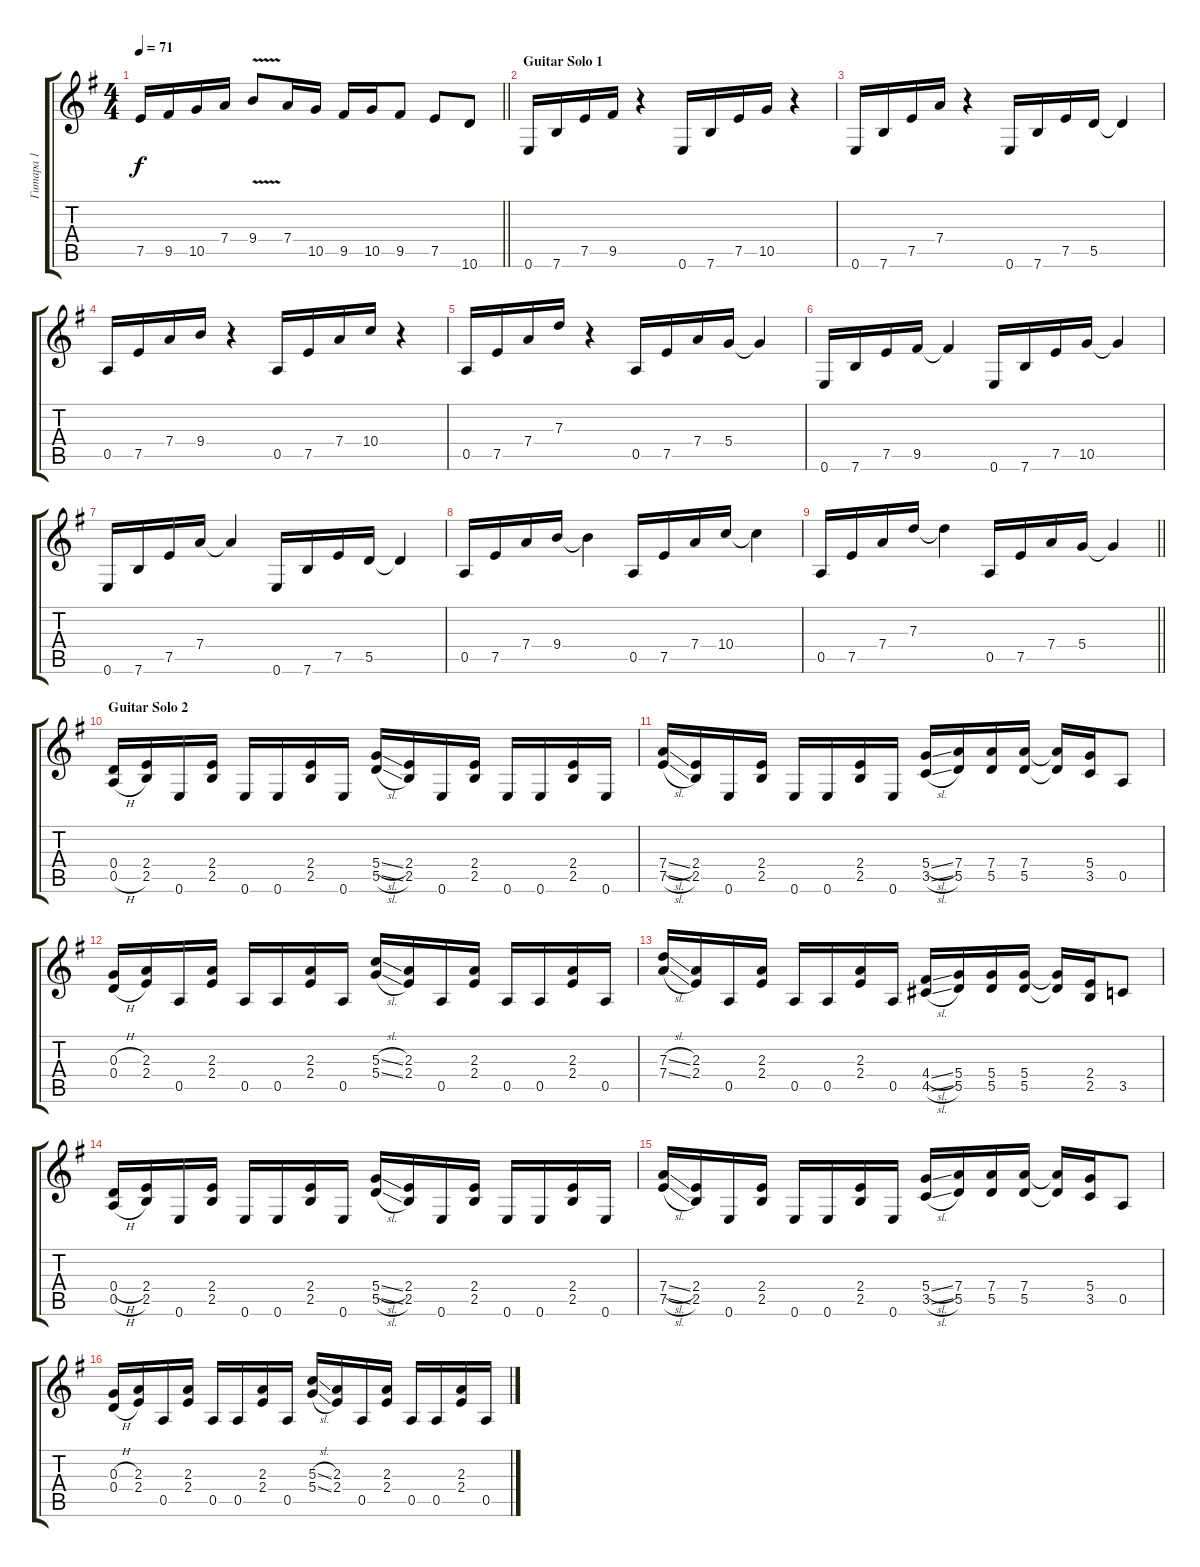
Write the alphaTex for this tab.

\track ("Гитара 1" "Гитара 1") {instrument distortionguitar}
\staff {score tabs}
\tuning (E4 B3 G3 D3 A2 E2) {hide}
\ts (4 4)
\tempo 71
\clef g2
\barLineRight lightlight
\ks eminor
7.5.16{dy f} 9.5.16 10.5.16 7.4.16 9.4{v}.8 7.4.16 10.5.16 9.5.16 10.5.16 9.5.8 7.5.8 10.6.8 |
\section ("" "Guitar Solo 1")
0.6.16 7.6.16 7.5.16 9.5.16 r.4 0.6.16 7.6.16 7.5.16 10.5.16 r.4 |
0.6.16 7.6.16 7.5.16 7.4.16 r.4 0.6.16 7.6.16 7.5.16 5.5.16 5.5{t}.4 |
0.5.16 7.5.16 7.4.16 9.4.16 r.4 0.5.16 7.5.16 7.4.16 10.4.16 r.4 |
0.5.16 7.5.16 7.4.16 7.3.16 r.4 0.5.16 7.5.16 7.4.16 5.4.16 5.4{t}.4 |
0.6.16 7.6.16 7.5.16 9.5.16 9.5{t}.4 0.6.16 7.6.16 7.5.16 10.5.16 10.5{t}.4 |
0.6.16 7.6.16 7.5.16 7.4.16 7.4{t}.4 0.6.16 7.6.16 7.5.16 5.5.16 5.5{t}.4 |
0.5.16 7.5.16 7.4.16 9.4.16 9.4{t}.4 0.5.16 7.5.16 7.4.16 10.4.16 10.4{t}.4 |
\barLineRight lightlight
0.5.16 7.5.16 7.4.16 7.3.16 7.3{t}.4 0.5.16 7.5.16 7.4.16 5.4.16 5.4{t}.4 |
\section ("" "Guitar Solo 2")
(0.4 0.5{h}).16 (2.4 2.5).16 0.6.16 (2.4 2.5).16 0.6.16 0.6.16 (2.4 2.5).16 0.6.16 (5.4{sl} 5.5{sl}).16 (2.4 2.5).16 0.6.16 (2.4 2.5).16 0.6.16 0.6.16 (2.4 2.5).16 0.6.16 |
(7.4{sl} 7.5{sl}).16 (2.4 2.5).16 0.6.16 (2.4 2.5).16 0.6.16 0.6.16 (2.4 2.5).16 0.6.16 (5.4{sl} 3.5{sl}).16 (7.4 5.5).16 (7.4 5.5).16 (7.4 5.5).16 (7.4{t} 5.5{t}).16 (5.4 3.5).16 0.5.8 |
(0.3{h} 0.4{h}).16 (2.3 2.4).16 0.5.16 (2.3 2.4).16 0.5.16 0.5.16 (2.3 2.4).16 0.5.16 (5.3{sl} 5.4{sl}).16 (2.3 2.4).16 0.5.16 (2.3 2.4).16 0.5.16 0.5.16 (2.3 2.4).16 0.5.16 |
(7.3{sl} 7.4{sl}).16 (2.3 2.4).16 0.5.16 (2.3 2.4).16 0.5.16 0.5.16 (2.3 2.4).16 0.5.16 (4.4{sl} 4.5{sl}).16 (5.4 5.5).16 (5.4 5.5).16 (5.4 5.5).16 (5.4{t} 5.5{t}).16 (2.4 2.5).16 3.5.8 |
(0.4{h} 0.5{h}).16 (2.4 2.5).16 0.6.16 (2.4 2.5).16 0.6.16 0.6.16 (2.4 2.5).16 0.6.16 (5.4{sl} 5.5{sl}).16 (2.4 2.5).16 0.6.16 (2.4 2.5).16 0.6.16 0.6.16 (2.4 2.5).16 0.6.16 |
(7.4{sl} 7.5{sl}).16 (2.4 2.5).16 0.6.16 (2.4 2.5).16 0.6.16 0.6.16 (2.4 2.5).16 0.6.16 (5.4{sl} 3.5{sl}).16 (7.4 5.5).16 (7.4 5.5).16 (7.4 5.5).16 (7.4{t} 5.5{t}).16 (5.4 3.5).16 0.5.8 |
(0.3{h} 0.4{h}).16 (2.3 2.4).16 0.5.16 (2.3 2.4).16 0.5.16 0.5.16 (2.3 2.4).16 0.5.16 (5.3{sl} 5.4{sl}).16 (2.3 2.4).16 0.5.16 (2.3 2.4).16 0.5.16 0.5.16 (2.3 2.4).16 0.5.16
